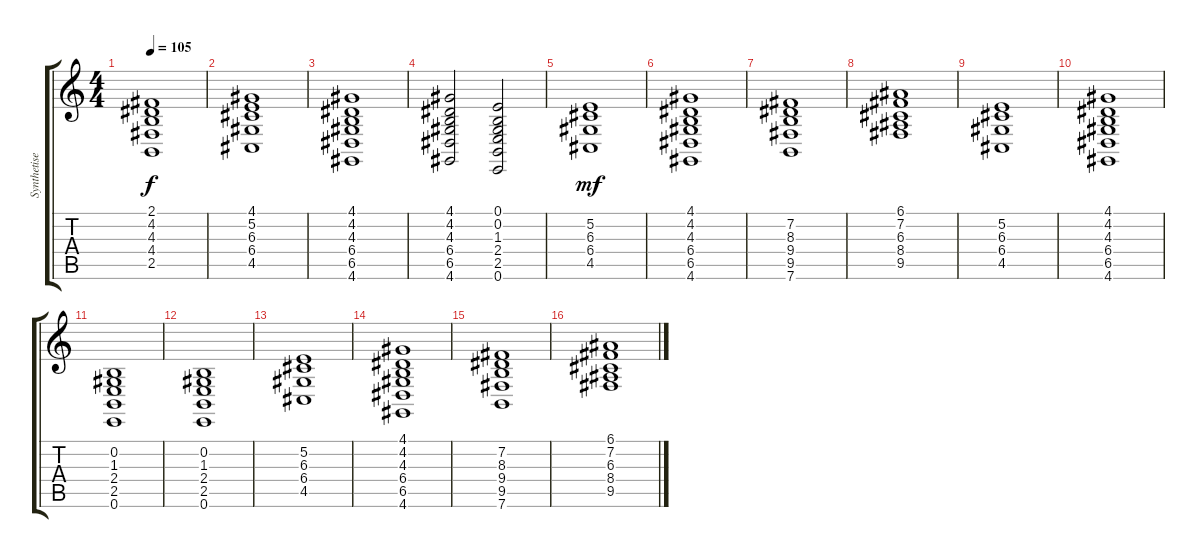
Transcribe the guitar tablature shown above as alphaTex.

\track ("Synthetiser" "Synthetise") {instrument pad2warm}
\staff {score tabs}
\tuning (E4 B3 G3 D3 A2 E2) {hide}
\ts (4 4)
\tempo 105
\clef g2
\ks c
(2.1 4.2 4.3 4.4 2.5).1{dy f} |
(4.1 5.2 6.3 6.4 4.5).1 |
(4.1 4.2 4.3 6.4 6.5 4.6).1 |
(4.1 4.2 4.3 6.4 6.5 4.6).2 (0.1 0.2 1.3 2.4 2.5 0.6).2 |
(5.2 6.3 6.4 4.5).1{dy mf} |
(4.1 4.2 4.3 6.4 6.5 4.6).1 |
(7.2 8.3 9.4 9.5 7.6).1 |
(6.1 7.2 6.3 8.4 9.5).1 |
(5.2 6.3 6.4 4.5).1 |
(4.1 4.2 4.3 6.4 6.5 4.6).1 |
(0.2 1.3 2.4 2.5 0.6).1 |
(0.2 1.3 2.4 2.5 0.6).1 |
(5.2 6.3 6.4 4.5).1 |
(4.1 4.2 4.3 6.4 6.5 4.6).1 |
(7.2 8.3 9.4 9.5 7.6).1 |
(6.1 7.2 6.3 8.4 9.5).1
